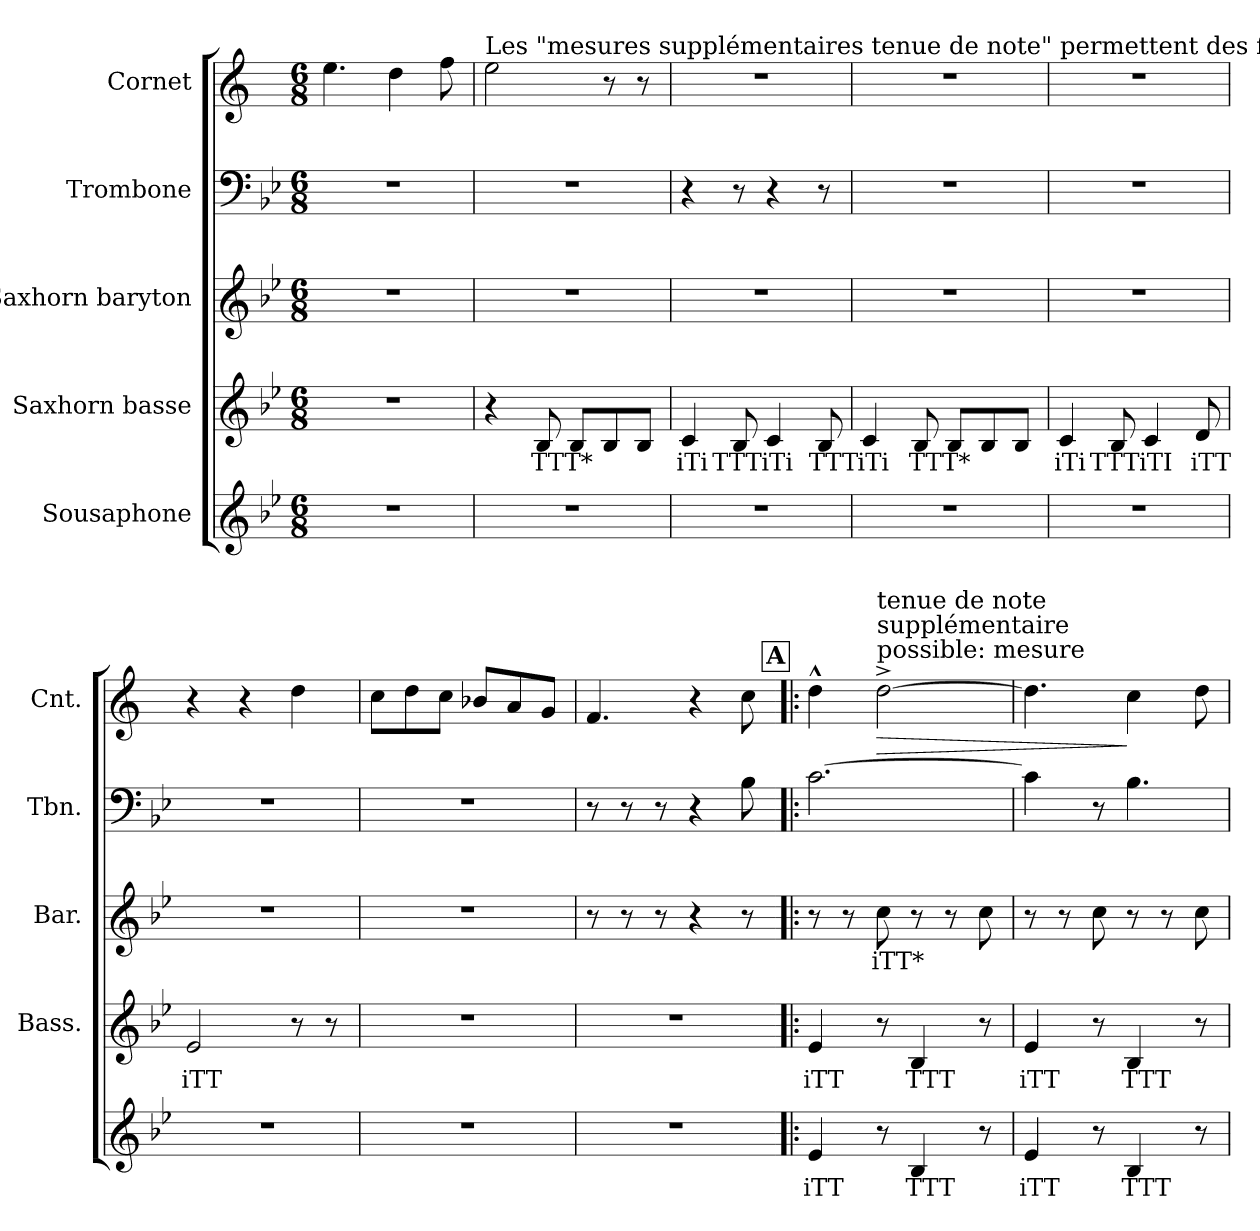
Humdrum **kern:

**kern	**text	**kern	**text	**kern	**text	**kern	**kern	**dynam
*part5	*part5	*part4	*part4	*part3	*part3	*part2	*part1	*part1
*staff5	*staff5	*staff4	*staff4	*staff3	*staff3	*staff2	*staff1	*staff1
*I"Sousaphone	*	*I"Saxhorn basse	*	*I"Saxhorn baryton	*	*I"Trombone	*I"Cornet	*
*	*	*I'Bass.	*	*I'Bar.	*	*I'Tbn.	*I'Cnt.	*
*clefG2	*	*clefG2	*	*clefG2	*	*clefF4	*clefG2	*
*ITrd15c26	*	*ITrd8c14	*	*ITrd8c14	*	*	*ITrd1c2	*
*k[b-e-]	*	*k[b-e-]	*	*k[b-e-]	*	*k[b-e-]	*k[b-e-]	*
*M6/8	*	*M6/8	*	*M6/8	*	*M6/8	*M6/8	*
*MM140	*	*MM140	*	*MM140	*	*MM140	*MM140	*
=	=	=	=	=	=	=	=	=
2.r	.	2.r	.	2.r	.	2.r	4.dd\	.
.	.	.	.	.	.	.	4cc\	.
.	.	.	.	.	.	.	8ee-\	.
=	=	=	=	=	=	=	=	=
!	!	!	!	!	!	!	!LO:TX:a:t=Les "mesures supplémentaires tenue de note" permettent  des fioritures	!
2.r	.	4r	.	2.r	.	2.r	2dd\	.
!	!	!	!LO:LY:b	!	!	!	!	!
.	.	8BB-/	TTT*	.	.	.	.	.
.	.	8BB-/L	.	.	.	.	.	.
.	.	8BB-/	.	.	.	.	8r	.
.	.	8BB-/J	.	.	.	.	8r	.
=	=	=	=	=	=	=	=	=
!	!	!	!LO:LY:b	!	!	!	!	!
2.r	.	4C/	iTi	2.r	.	4r	2.r	.
!	!	!	!LO:LY:b	!	!	!	!	!
.	.	8BB-/	TTT	.	.	8r	.	.
!	!	!	!LO:LY:b	!	!	!	!	!
.	.	4C/	iTi	.	.	4r	.	.
!	!	!	!LO:LY:b	!	!	!	!	!
.	.	8BB-/	TTT	.	.	8r	.	.
=	=	=	=	=	=	=	=	=
!	!	!	!LO:LY:b	!	!	!	!	!
2.r	.	4C/	iTi	2.r	.	2.r	2.r	.
!	!	!	!LO:LY:b	!	!	!	!	!
.	.	8BB-/	TTT*	.	.	.	.	.
.	.	8BB-/L	.	.	.	.	.	.
.	.	8BB-/	.	.	.	.	.	.
.	.	8BB-/J	.	.	.	.	.	.
!!LO:LB:g=z
=	=	=	=	=	=	=	=	=
!	!	!	!LO:LY:b	!	!	!	!	!
2.r	.	4C/	iTi	2.r	.	2.r	2.r	.
!	!	!	!LO:LY:b	!	!	!	!	!
.	.	8BB-/	TTT	.	.	.	.	.
!	!	!	!LO:LY:b	!	!	!	!	!
.	.	4C/	iTI	.	.	.	.	.
!	!	!	!LO:LY:b	!	!	!	!	!
.	.	8D/	iTT	.	.	.	.	.
=	=	=	=	=	=	=	=	=
!	!	!	!LO:LY:b	!	!	!	!	!
2.r	.	2E-/	iTT	2.r	.	2.r	4r	.
.	.	.	.	.	.	.	4r	.
*	*	*	*	*	*	*	*MM160	*
.	.	8r	.	.	.	.	4cc\	.
.	.	8r	.	.	.	.	.	.
=	=	=	=	=	=	=	=	=
2.r	.	2.r	.	2.r	.	2.r	8b-\L	.
.	.	.	.	.	.	.	8cc\	.
.	.	.	.	.	.	.	8b-\J	.
.	.	.	.	.	.	.	8a-X/L	.
.	.	.	.	.	.	.	8g/	.
.	.	.	.	.	.	.	8f/J	.
=	=	=	=	=	=	=	=	=
2.r	.	2.r	.	8r	.	8r	4.e-/	.
.	.	.	.	8r	.	8r	.	.
.	.	.	.	8r	.	8r	.	.
.	.	.	.	4r	.	4r	4r	.
.	.	.	.	8r	.	8B-\	8b-\	.
!!LO:REH:place=s1:a:B:fs=14:t=A
=1!|:	=1!|:	=1!|:	=1!|:	=1!|:	=1!|:	=1!|:	=1!|:	=1!|:
!	!LO:LY:b	!	!LO:LY:b	!	!	!	!	!
4EE-/	iTT	4E-/	iTT	8r	.	[2.c\	4cc^^\	.
.	.	.	.	8r	.	.	.	.
!	!	!	!	!	!	!	!LO:TX:a:t=possible&colon; mesure	!
!	!	!	!	!	!	!	!LO:TX:a:t=supplémentaire	!
!	!	!	!	!	!	!	!LO:TX:a:t=tenue de note	!
!	!	!	!	!	!LO:LY:b	!	!	!LO:HP:b
8r	.	8r	.	8c\	iTT*	.	[2cc^\	>
!	!LO:LY:b	!	!LO:LY:b	!	!	!	!	!
4BBB-/	TTT	4BB-/	TTT	8r	.	.	.	.
.	.	.	.	8r	.	.	.	.
8r	.	8r	.	8c\	.	.	.	.
=2	=2	=2	=2	=2	=2	=2	=2	=2
!	!LO:LY:b	!	!LO:LY:b	!	!	!	!	!
4EE-/	iTT	4E-/	iTT	8r	.	4c\]	4.cc\]	.
.	.	.	.	8r	.	.	.	.
8r	.	8r	.	8c\	.	8r	.	.
!	!LO:LY:b	!	!LO:LY:b	!	!	!	!	!
4BBB-/	TTT	4BB-/	TTT	8r	.	4.B-\	4b-\	]
.	.	.	.	8r	.	.	.	.
8r	.	8r	.	8c\	.	.	8cc\	.
=	=	=	=	=	=	=	=	=
*-	*-	*-	*-	*-	*-	*-	*-	*-
